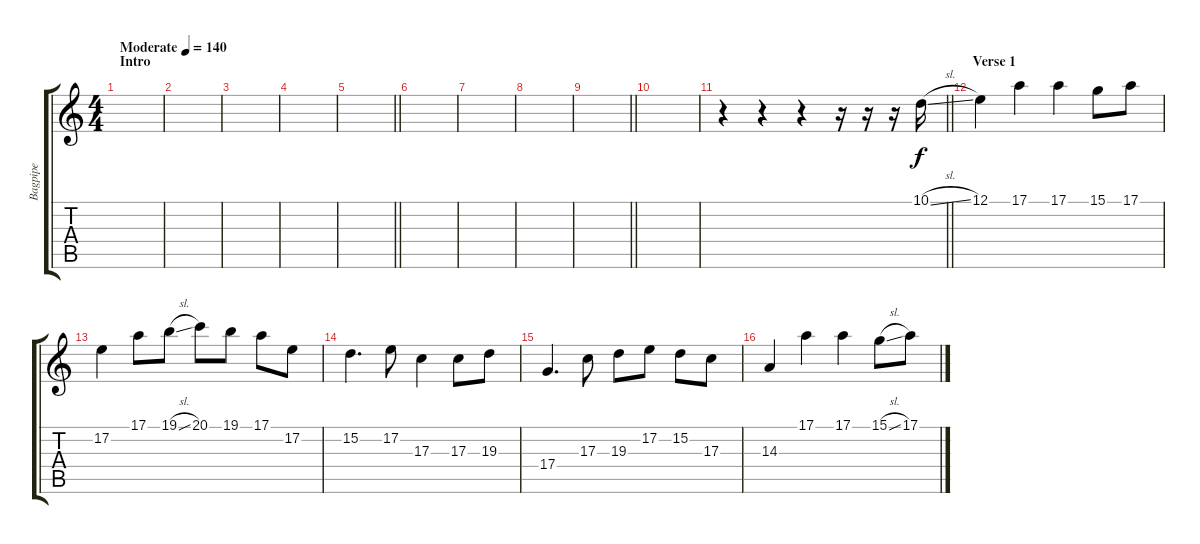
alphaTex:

\track ("Bagpipe" "Bagpipe") {instrument bagpipe}
\staff {score tabs}
\tuning (E4 B3 G3 D3 A2 E2) {hide}
\ts (4 4)
\section ("" "Intro")
\tempo (140 "Moderate")
\clef g2
\ks c
|
|
|
|
\barLineRight lightlight
|
|
|
|
\barLineRight lightlight
|
|
\barLineRight lightlight
r.4 r.4 r.4 r.16 r.16 r.16 10.1{sl}.16 |
\section ("" "Verse 1")
12.1.4 17.1.4 17.1.4 15.1.8 17.1.8 |
17.2.4 17.1.8 19.1{sl}.8 20.1.8 19.1.8 17.1.8 17.2.8 |
15.2.4{d} 17.2.8 17.3.4 17.3.8 19.3.8 |
17.4.4{d} 17.3.8 19.3.8 17.2.8 15.2.8 17.3.8 |
14.3.4 17.1.4 17.1.4 15.1{sl}.8 17.1.8
